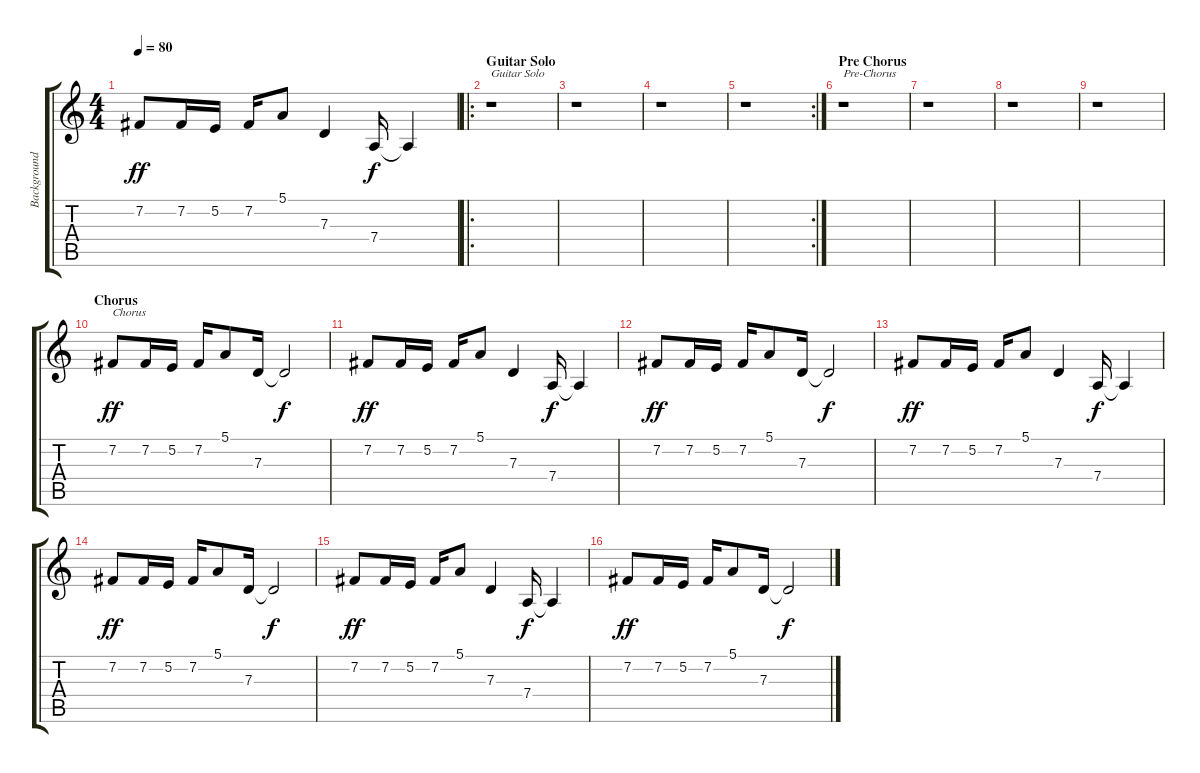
\track ("Background Vocal" "Background") {instrument lead2sawtooth}
\staff {score tabs}
\tuning (E4 B3 G3 D3 A2 E2) {hide}
\ts (4 4)
\tempo 80
\clef g2
\ks c
7.2.8{dy ff} 7.2.16 5.2.16 7.2.16 5.1.8 7.3.4 7.4.16{dy f} 7.4{t}.4 |
\ro
\section ("" "Guitar Solo")
r.1{txt "Guitar Solo"} |
r.1 |
r.1 |
\rc 2
r.1 |
\section ("" "Pre Chorus")
r.1{txt "Pre-Chorus"} |
r.1 |
r.1 |
r.1 |
\section ("" "Chorus")
7.2.8{txt "Chorus" dy ff} 7.2.16 5.2.16 7.2.16 5.1.8 7.3.16 7.3{t}.2{dy f} |
7.2.8{dy ff} 7.2.16 5.2.16 7.2.16 5.1.8 7.3.4 7.4.16{dy f} 7.4{t}.4 |
7.2.8{dy ff} 7.2.16 5.2.16 7.2.16 5.1.8 7.3.16 7.3{t}.2{dy f} |
7.2.8{dy ff} 7.2.16 5.2.16 7.2.16 5.1.8 7.3.4 7.4.16{dy f} 7.4{t}.4 |
7.2.8{dy ff} 7.2.16 5.2.16 7.2.16 5.1.8 7.3.16 7.3{t}.2{dy f} |
7.2.8{dy ff} 7.2.16 5.2.16 7.2.16 5.1.8 7.3.4 7.4.16{dy f} 7.4{t}.4 |
7.2.8{dy ff} 7.2.16 5.2.16 7.2.16 5.1.8 7.3.16 7.3{t}.2{dy f}
